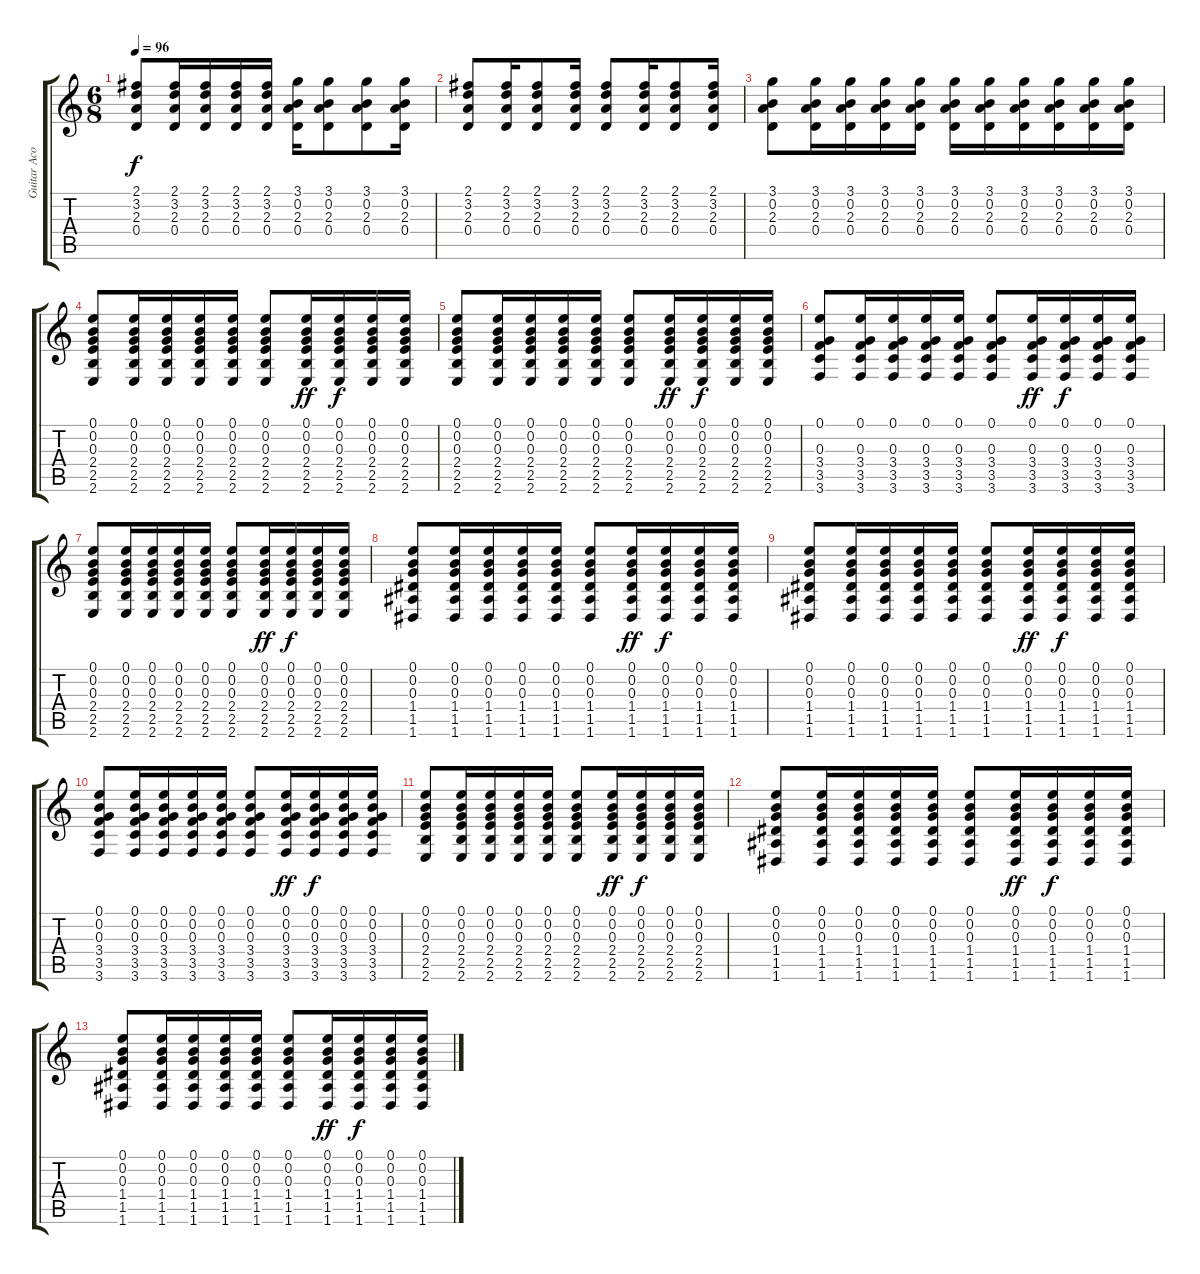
\track ("Guitar Acoustic" "Guitar Aco") {instrument acousticguitarsteel}
\staff {score tabs}
\tuning (E4 B3 G3 D3 A2 D2) {hide}
\ts (6 8)
\tempo 96
\clef g2
\ks c
(2.1 3.2 2.3 0.4).8{dy f} (2.1 3.2 2.3 0.4).16 (2.1 3.2 2.3 0.4).16 (2.1 3.2 2.3 0.4).16 (2.1 3.2 2.3 0.4).16 (3.1 0.2 2.3 0.4).16 (3.1 0.2 2.3 0.4).8 (3.1 0.2 2.3 0.4).8 (3.1 0.2 2.3 0.4).16 |
(2.1 3.2 2.3 0.4).8 (2.1 3.2 2.3 0.4).16 (2.1 3.2 2.3 0.4).8 (2.1 3.2 2.3 0.4).16 (2.1 3.2 2.3 0.4).8 (2.1 3.2 2.3 0.4).16 (2.1 3.2 2.3 0.4).8 (2.1 3.2 2.3 0.4).16 |
(3.1 0.2 2.3 0.4).8 (3.1 0.2 2.3 0.4).16 (3.1 0.2 2.3 0.4).16 (3.1 0.2 2.3 0.4).16 (3.1 0.2 2.3 0.4).16 (3.1 0.2 2.3 0.4).16 (3.1 0.2 2.3 0.4).16 (3.1 0.2 2.3 0.4).16 (3.1 0.2 2.3 0.4).16 (3.1 0.2 2.3 0.4).16 (3.1 0.2 2.3 0.4).16 |
(0.1 0.2 0.3 2.4 2.5 2.6).8 (0.1 0.2 0.3 2.4 2.5 2.6).16 (0.1 0.2 0.3 2.4 2.5 2.6).16 (0.1 0.2 0.3 2.4 2.5 2.6).16 (0.1 0.2 0.3 2.4 2.5 2.6).16 (0.1 0.2 0.3 2.4 2.5 2.6).8 (0.1 0.2 0.3 2.4 2.5 2.6).16{dy ff} (0.1 0.2 0.3 2.4 2.5 2.6).16{dy f} (0.1 0.2 0.3 2.4 2.5 2.6).16 (0.1 0.2 0.3 2.4 2.5 2.6).16 |
(0.1 0.2 0.3 2.4 2.5 2.6).8 (0.1 0.2 0.3 2.4 2.5 2.6).16 (0.1 0.2 0.3 2.4 2.5 2.6).16 (0.1 0.2 0.3 2.4 2.5 2.6).16 (0.1 0.2 0.3 2.4 2.5 2.6).16 (0.1 0.2 0.3 2.4 2.5 2.6).8 (0.1 0.2 0.3 2.4 2.5 2.6).16{dy ff} (0.1 0.2 0.3 2.4 2.5 2.6).16{dy f} (0.1 0.2 0.3 2.4 2.5 2.6).16 (0.1 0.2 0.3 2.4 2.5 2.6).16 |
(0.1 0.3 3.4 3.5 3.6).8 (0.1 0.3 3.4 3.5 3.6).16 (0.1 0.3 3.4 3.5 3.6).16 (0.1 0.3 3.4 3.5 3.6).16 (0.1 0.3 3.4 3.5 3.6).16 (0.1 0.3 3.4 3.5 3.6).8 (0.1 0.3 3.4 3.5 3.6).16{dy ff} (0.1 0.3 3.4 3.5 3.6).16{dy f} (0.1 0.3 3.4 3.5 3.6).16 (0.1 0.3 3.4 3.5 3.6).16 |
(0.1 0.2 0.3 2.4 2.5 2.6).8 (0.1 0.2 0.3 2.4 2.5 2.6).16 (0.1 0.2 0.3 2.4 2.5 2.6).16 (0.1 0.2 0.3 2.4 2.5 2.6).16 (0.1 0.2 0.3 2.4 2.5 2.6).16 (0.1 0.2 0.3 2.4 2.5 2.6).8 (0.1 0.2 0.3 2.4 2.5 2.6).16{dy ff} (0.1 0.2 0.3 2.4 2.5 2.6).16{dy f} (0.1 0.2 0.3 2.4 2.5 2.6).16 (0.1 0.2 0.3 2.4 2.5 2.6).16 |
(0.1 0.2 0.3 1.4 1.5 1.6).8 (0.1 0.2 0.3 1.4 1.5 1.6).16 (0.1 0.2 0.3 1.4 1.5 1.6).16 (0.1 0.2 0.3 1.4 1.5 1.6).16 (0.1 0.2 0.3 1.4 1.5 1.6).16 (0.1 0.2 0.3 1.4 1.5 1.6).8 (0.1 0.2 0.3 1.4 1.5 1.6).16{dy ff} (0.1 0.2 0.3 1.4 1.5 1.6).16{dy f} (0.1 0.2 0.3 1.4 1.5 1.6).16 (0.1 0.2 0.3 1.4 1.5 1.6).16 |
(0.1 0.2 0.3 1.4 1.5 1.6).8 (0.1 0.2 0.3 1.4 1.5 1.6).16 (0.1 0.2 0.3 1.4 1.5 1.6).16 (0.1 0.2 0.3 1.4 1.5 1.6).16 (0.1 0.2 0.3 1.4 1.5 1.6).16 (0.1 0.2 0.3 1.4 1.5 1.6).8 (0.1 0.2 0.3 1.4 1.5 1.6).16{dy ff} (0.1 0.2 0.3 1.4 1.5 1.6).16{dy f} (0.1 0.2 0.3 1.4 1.5 1.6).16 (0.1 0.2 0.3 1.4 1.5 1.6).16 |
(0.1 0.2 0.3 3.4 3.5 3.6).8 (0.1 0.2 0.3 3.4 3.5 3.6).16 (0.1 0.2 0.3 3.4 3.5 3.6).16 (0.1 0.2 0.3 3.4 3.5 3.6).16 (0.1 0.2 0.3 3.4 3.5 3.6).16 (0.1 0.2 0.3 3.4 3.5 3.6).8 (0.1 0.2 0.3 3.4 3.5 3.6).16{dy ff} (0.1 0.2 0.3 3.4 3.5 3.6).16{dy f} (0.1 0.2 0.3 3.4 3.5 3.6).16 (0.1 0.2 0.3 3.4 3.5 3.6).16 |
(0.1 0.2 0.3 2.4 2.5 2.6).8 (0.1 0.2 0.3 2.4 2.5 2.6).16 (0.1 0.2 0.3 2.4 2.5 2.6).16 (0.1 0.2 0.3 2.4 2.5 2.6).16 (0.1 0.2 0.3 2.4 2.5 2.6).16 (0.1 0.2 0.3 2.4 2.5 2.6).8 (0.1 0.2 0.3 2.4 2.5 2.6).16{dy ff} (0.1 0.2 0.3 2.4 2.5 2.6).16{dy f} (0.1 0.2 0.3 2.4 2.5 2.6).16 (0.1 0.2 0.3 2.4 2.5 2.6).16 |
(0.1 0.2 0.3 1.4 1.5 1.6).8 (0.1 0.2 0.3 1.4 1.5 1.6).16 (0.1 0.2 0.3 1.4 1.5 1.6).16 (0.1 0.2 0.3 1.4 1.5 1.6).16 (0.1 0.2 0.3 1.4 1.5 1.6).16 (0.1 0.2 0.3 1.4 1.5 1.6).8 (0.1 0.2 0.3 1.4 1.5 1.6).16{dy ff} (0.1 0.2 0.3 1.4 1.5 1.6).16{dy f} (0.1 0.2 0.3 1.4 1.5 1.6).16 (0.1 0.2 0.3 1.4 1.5 1.6).16 |
(0.1 0.2 0.3 1.4 1.5 1.6).8 (0.1 0.2 0.3 1.4 1.5 1.6).16 (0.1 0.2 0.3 1.4 1.5 1.6).16 (0.1 0.2 0.3 1.4 1.5 1.6).16 (0.1 0.2 0.3 1.4 1.5 1.6).16 (0.1 0.2 0.3 1.4 1.5 1.6).8 (0.1 0.2 0.3 1.4 1.5 1.6).16{dy ff} (0.1 0.2 0.3 1.4 1.5 1.6).16{dy f} (0.1 0.2 0.3 1.4 1.5 1.6).16 (0.1 0.2 0.3 1.4 1.5 1.6).16
